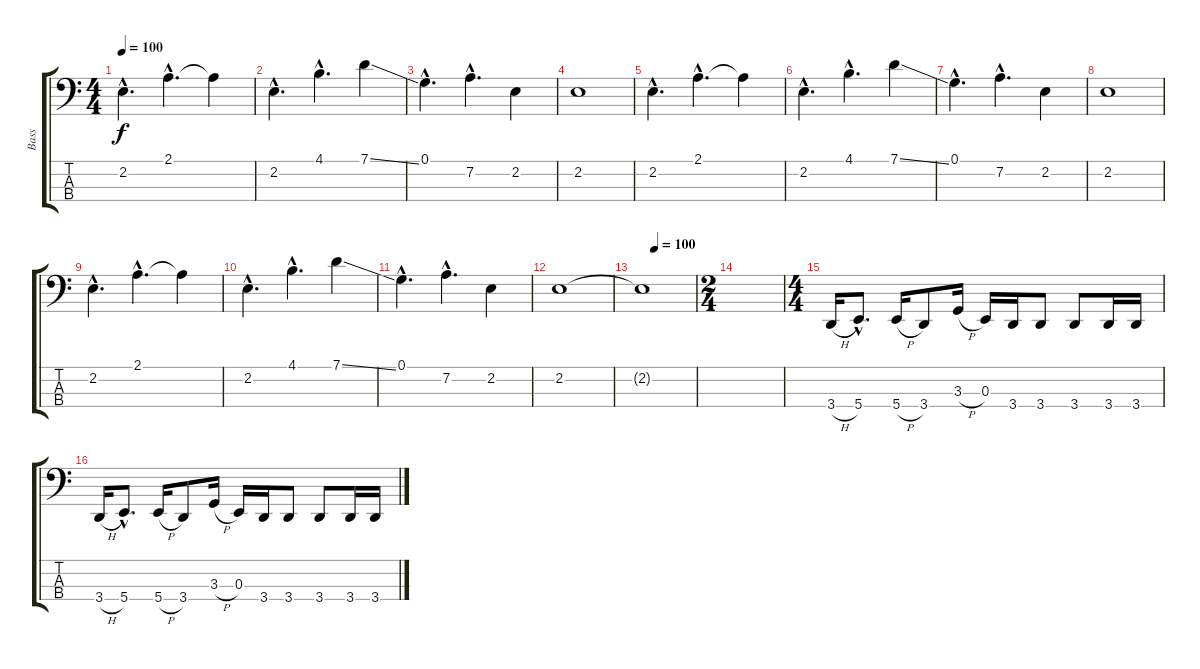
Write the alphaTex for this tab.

\track ("Bass" "Bass") {instrument electricbassfinger}
\staff {score tabs}
\tuning (G2 D2 E1 B0) {hide}
\ts (4 4)
\tempo 100
\clef f4
\ks c
2.2{hac}.4{d dy f} 2.1{hac}.4{d} 2.1{t}.4 |
2.2{hac}.4{d} 4.1{hac}.4{d} 7.1{ss}.4 |
0.1{hac}.4{d} 7.2{hac}.4{d} 2.2.4 |
2.2.1 |
2.2{hac}.4{d} 2.1{hac}.4{d} 2.1{t}.4 |
2.2{hac}.4{d} 4.1{hac}.4{d} 7.1{ss}.4 |
0.1{hac}.4{d} 7.2{hac}.4{d} 2.2.4 |
2.2.1 |
2.2{hac}.4{d} 2.1{hac}.4{d} 2.1{t}.4 |
2.2{hac}.4{d} 4.1{hac}.4{d} 7.1{ss}.4 |
0.1{hac}.4{d} 7.2{hac}.4{d} 2.2.4 |
2.2.1 |
\tempo (100 0.25)
2.2{t}.1 |
\ts (2 4)
|
\ts (4 4)
3.4{h}.16 5.4{hac}.8{d} 5.4{h}.16 3.4.8 3.3{h}.16 0.3.16 3.4.16 3.4.8 3.4.8 3.4.16 3.4.16 |
3.4{h}.16 5.4{hac}.8{d} 5.4{h}.16 3.4.8 3.3{h}.16 0.3.16 3.4.16 3.4.8 3.4.8 3.4.16 3.4.16
